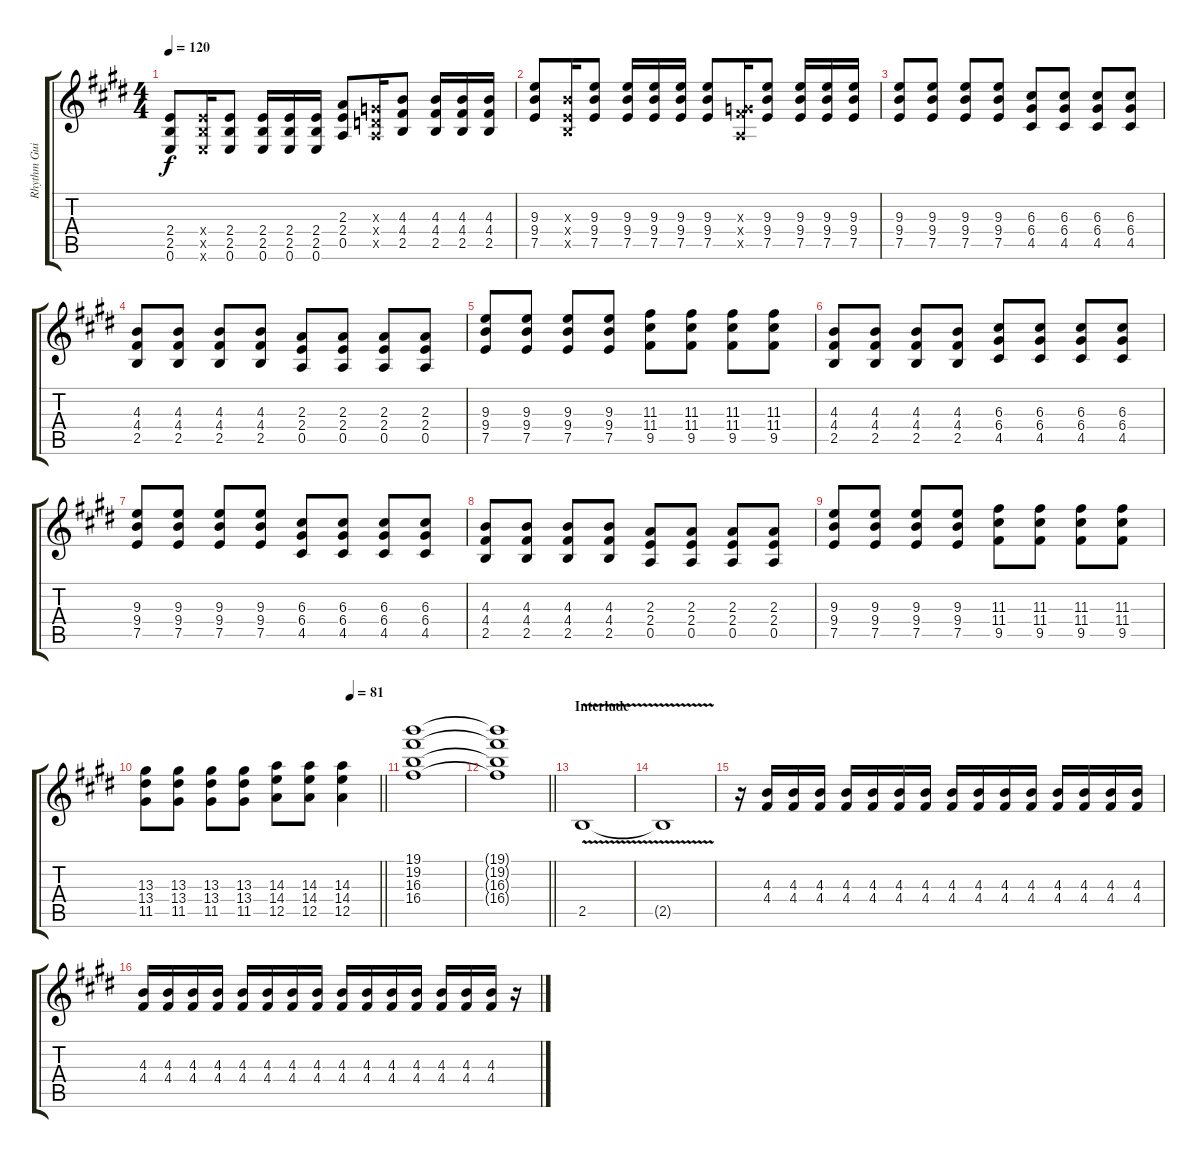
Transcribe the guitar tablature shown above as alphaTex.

\track ("Rhythm Guitar" "Rhythm Gui") {instrument overdrivenguitar}
\staff {score tabs}
\tuning (E4 B3 G3 D3 A2 E2) {hide}
\ts (4 4)
\tempo 120
\clef g2
\ks e
(2.4 2.5 0.6).8{dy f} (2.4{x} 2.5{x} 0.6{x}).16 (2.4 2.5 0.6).8 (2.4 2.5 0.6).16 (2.4 2.5 0.6).16 (2.4 2.5 0.6).16 (2.3 2.4 0.5).8 (0.3{x} 0.4{x} 0.5{x}).16 (4.3 4.4 2.5).8 (4.3 4.4 2.5).16 (4.3 4.4 2.5).16 (4.3 4.4 2.5).16 |
(9.3 9.4 7.5).8 (4.3{x} 2.4{x} 2.5{x}).16 (9.3 9.4 7.5).8 (9.3 9.4 7.5).16 (9.3 9.4 7.5).16 (9.3 9.4 7.5).16 (9.3 9.4 7.5).8 (0.3{x} 4.4{x} 0.5{x}).16 (9.3 9.4 7.5).8 (9.3 9.4 7.5).16 (9.3 9.4 7.5).16 (9.3 9.4 7.5).16 |
(9.3 9.4 7.5).8 (9.3 9.4 7.5).8 (9.3 9.4 7.5).8 (9.3 9.4 7.5).8 (6.3 6.4 4.5).8 (6.3 6.4 4.5).8 (6.3 6.4 4.5).8 (6.3 6.4 4.5).8 |
(4.3 4.4 2.5).8 (4.3 4.4 2.5).8 (4.3 4.4 2.5).8 (4.3 4.4 2.5).8 (2.3 2.4 0.5).8 (2.3 2.4 0.5).8 (2.3 2.4 0.5).8 (2.3 2.4 0.5).8 |
(9.3 9.4 7.5).8 (9.3 9.4 7.5).8 (9.3 9.4 7.5).8 (9.3 9.4 7.5).8 (11.3 11.4 9.5).8 (11.3 11.4 9.5).8 (11.3 11.4 9.5).8 (11.3 11.4 9.5).8 |
(4.3 4.4 2.5).8 (4.3 4.4 2.5).8 (4.3 4.4 2.5).8 (4.3 4.4 2.5).8 (6.3 6.4 4.5).8 (6.3 6.4 4.5).8 (6.3 6.4 4.5).8 (6.3 6.4 4.5).8 |
(9.3 9.4 7.5).8 (9.3 9.4 7.5).8 (9.3 9.4 7.5).8 (9.3 9.4 7.5).8 (6.3 6.4 4.5).8 (6.3 6.4 4.5).8 (6.3 6.4 4.5).8 (6.3 6.4 4.5).8 |
(4.3 4.4 2.5).8 (4.3 4.4 2.5).8 (4.3 4.4 2.5).8 (4.3 4.4 2.5).8 (2.3 2.4 0.5).8 (2.3 2.4 0.5).8 (2.3 2.4 0.5).8 (2.3 2.4 0.5).8 |
(9.3 9.4 7.5).8 (9.3 9.4 7.5).8 (9.3 9.4 7.5).8 (9.3 9.4 7.5).8 (11.3 11.4 9.5).8 (11.3 11.4 9.5).8 (11.3 11.4 9.5).8 (11.3 11.4 9.5).8 |
\tempo (81 0.875)
\barLineRight lightlight
(13.3 13.4 11.5).8 (13.3 13.4 11.5).8 (13.3 13.4 11.5).8 (13.3 13.4 11.5).8 (14.3 14.4 12.5).8 (14.3 14.4 12.5).8 (14.3 14.4 12.5).4 |
(19.1 19.2 16.3 16.4).1{volume 0} |
\barLineRight lightlight
(19.1{t} 19.2{t} 16.3{t} 16.4{t}).1 |
\section ("" "Interlude")
2.5{v}.1{volume 10} |
2.5{t}.1{volume 0} |
r.16 (4.3 4.4).16 (4.3 4.4).16 (4.3 4.4).16 (4.3 4.4).16{volume 11} (4.3 4.4).16 (4.3 4.4).16 (4.3 4.4).16 (4.3 4.4).16 (4.3 4.4).16 (4.3 4.4).16 (4.3 4.4).16 (4.3 4.4).16 (4.3 4.4).16 (4.3 4.4).16 (4.3 4.4).16 |
(4.3 4.4).16 (4.3 4.4).16 (4.3 4.4).16 (4.3 4.4).16 (4.3 4.4).16 (4.3 4.4).16 (4.3 4.4).16 (4.3 4.4).16 (4.3 4.4).16 (4.3 4.4).16 (4.3 4.4).16 (4.3 4.4).16 (4.3 4.4).16 (4.3 4.4).16 (4.3 4.4).16 r.16
